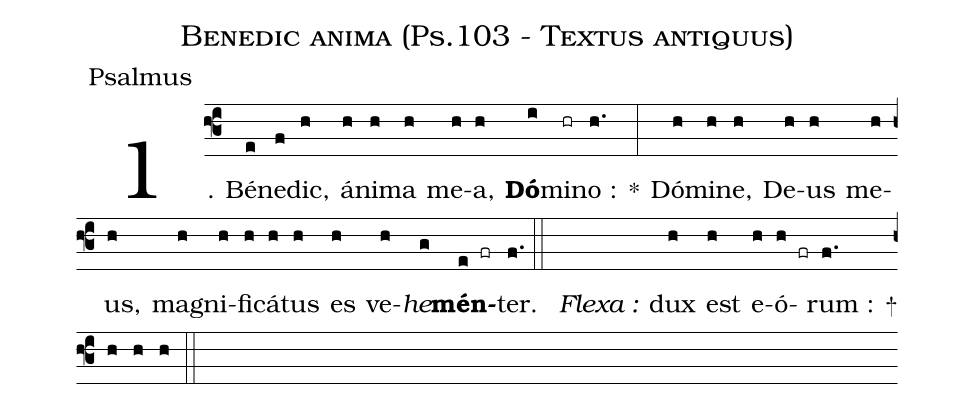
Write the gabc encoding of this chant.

name:Benedic anima (Ps.103 - Textus antiquus);
office-part:Psalmus;
%%
(f3) 1. Bé(e)ne(f)dic,(h) á(h)ni(h)ma(h) me(h)a,(h) <b>Dó</b>(i)mi(hr)no :(h.) *(:) Dó(h)mi(h)ne,(h) De(h)us(h) me(h)us,(h) ma(h)gni(h)fi(h)cá(h)tus(h) es(h) ve(h//)<i>he</i>(g)<b>mén</b>(e fr)ter.(f.) (::) ()<i>Flexa :</i> d{u}x(h) est(h) e(h)ó(h fr)rum :(f.) +() (h) (h) (h) (::)
